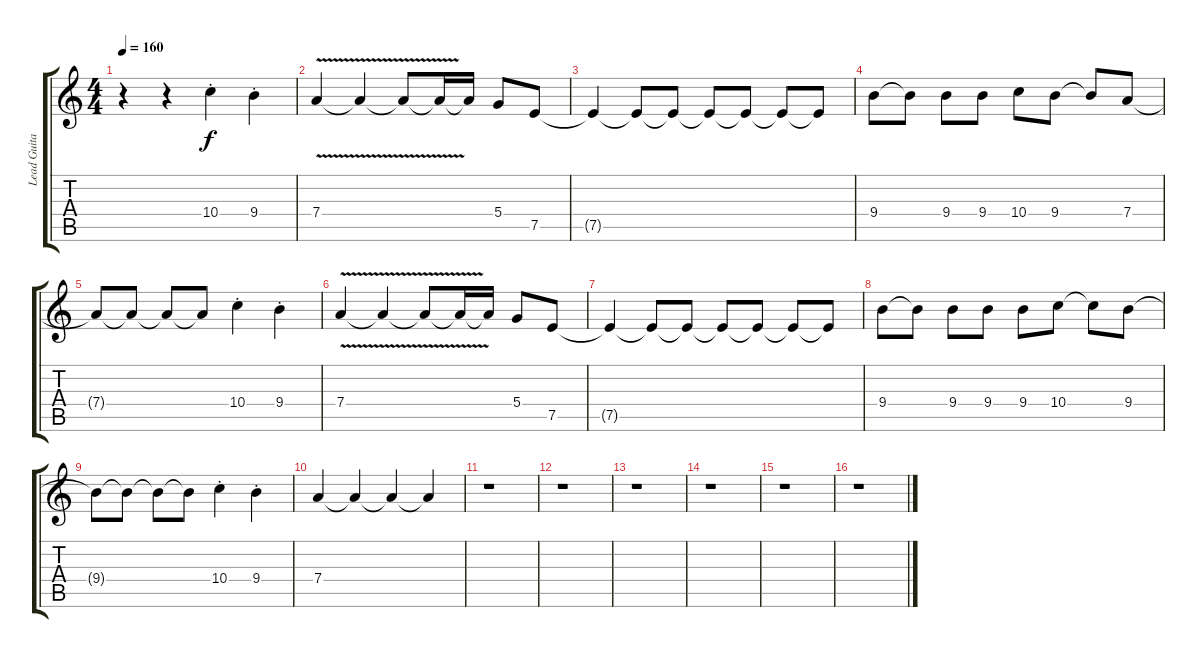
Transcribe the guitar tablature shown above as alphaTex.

\track ("Lead Guitar" "Lead Guita") {instrument distortionguitar}
\staff {score tabs}
\tuning (E4 B3 G3 D3 A2 E2) {hide}
\ts (4 4)
\tempo 160
\clef g2
\ks c
r.4{dy f instrument distortionguitar} r.4 10.4{st}.4 9.4{st}.4 |
7.4{v}.4 7.4{v t}.4 7.4{v t}.8 7.4{t}.16 7.4{t}.16 5.4.8 7.5.8 |
7.5{t}.4 7.5{t}.8 7.5{t}.8 7.5{t}.8 7.5{t}.8 7.5{t}.8 7.5{t}.8 |
9.4.8 9.4{t}.8 9.4.8 9.4.8 10.4.8 9.4.8 9.4{t}.8 7.4.8 |
7.4{t}.8 7.4{t}.8 7.4{t}.8 7.4{t}.8 10.4{st}.4 9.4{st}.4 |
7.4{v}.4 7.4{v t}.4 7.4{v t}.8 7.4{t}.16 7.4{t}.16 5.4.8 7.5.8 |
7.5{t}.4 7.5{t}.8 7.5{t}.8 7.5{t}.8 7.5{t}.8 7.5{t}.8 7.5{t}.8 |
9.4.8 9.4{t}.8 9.4.8 9.4.8 9.4.8 10.4.8 10.4{t}.8 9.4.8 |
9.4{t}.8 9.4{t}.8 9.4{t}.8 9.4{t}.8 10.4{st}.4 9.4{st}.4 |
7.4.4 7.4{t}.4 7.4{t}.4 7.4{t}.4 |
r.1 |
r.1 |
r.1 |
r.1 |
r.1 |
r.1
